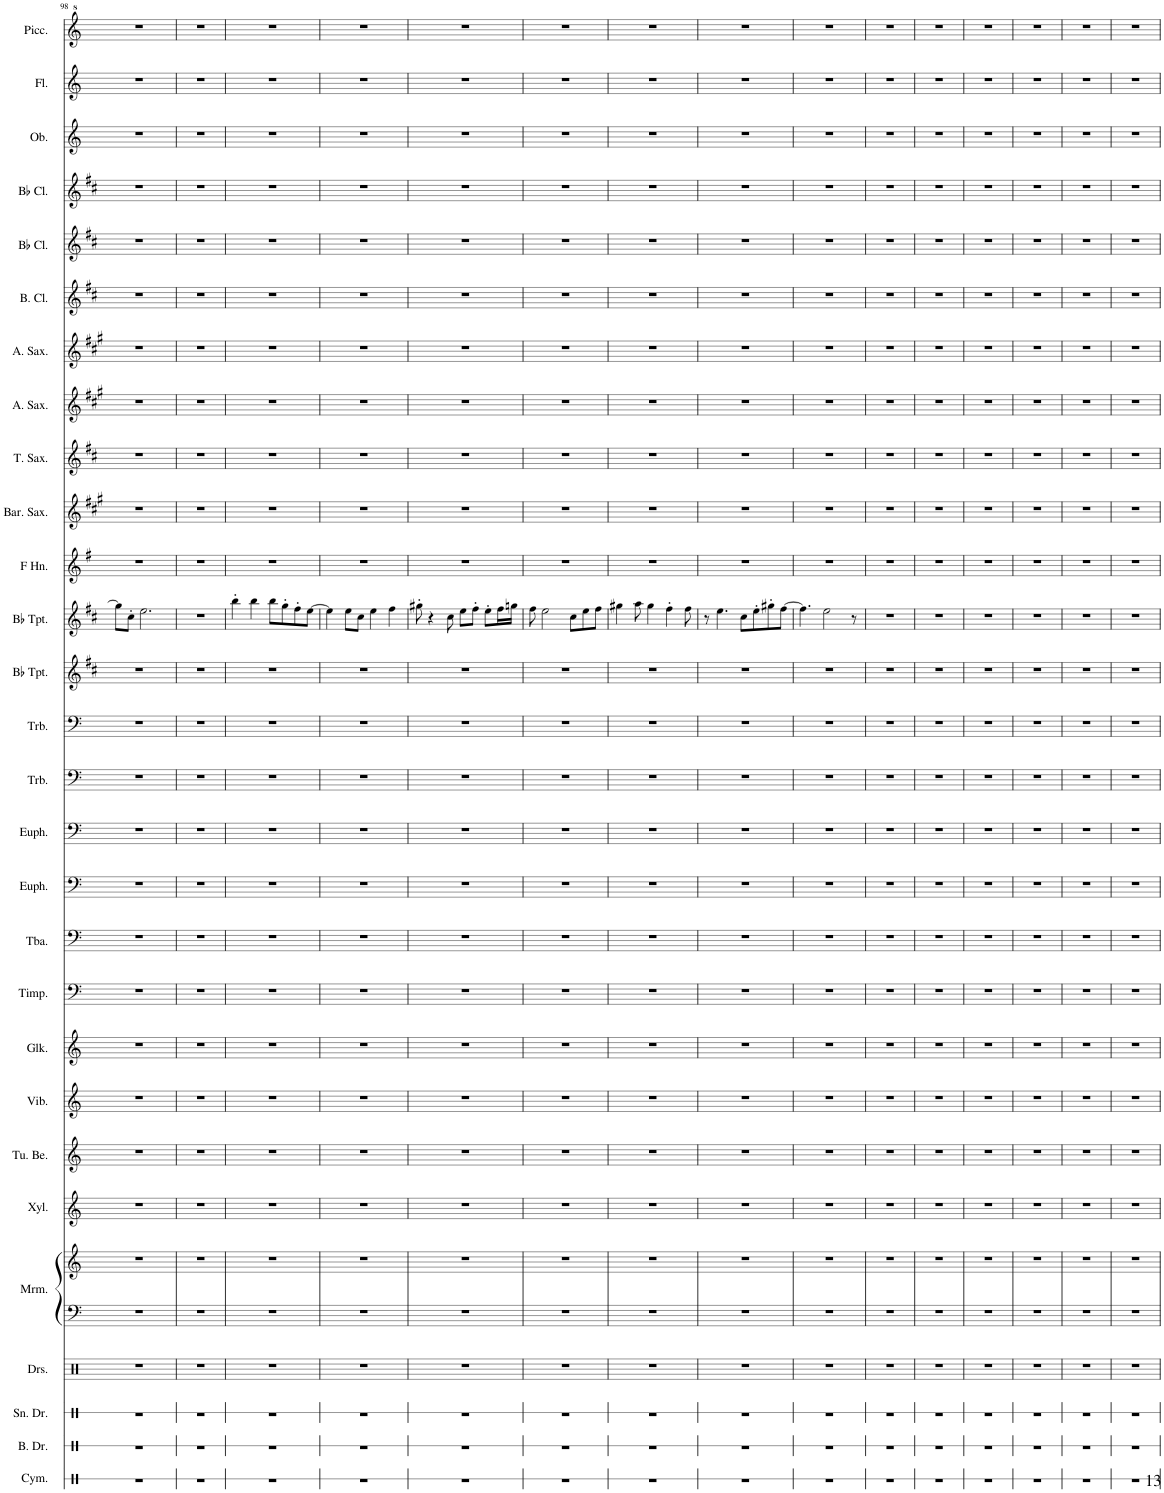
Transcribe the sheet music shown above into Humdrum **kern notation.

**kern	**kern	**kern	**kern	**kern	**kern	**kern	**kern	**kern	**kern	**kern	**kern	**kern	**kern	**kern	**kern	**kern	**kern	**kern	**kern	**kern	**kern	**kern	**kern	**kern	**kern	**kern	**kern	**kern
*part28	*part27	*part26	*part25	*part24	*part24	*part23	*part22	*part21	*part20	*part19	*part18	*part17	*part16	*part15	*part14	*part13	*part12	*part11	*part10	*part9	*part8	*part7	*part6	*part5	*part4	*part3	*part2	*part1
*staff29	*staff28	*staff27	*staff26	*staff25	*staff24	*staff23	*staff22	*staff21	*staff20	*staff19	*staff18	*staff17	*staff16	*staff15	*staff14	*staff13	*staff12	*staff11	*staff10	*staff9	*staff8	*staff7	*staff6	*staff5	*staff4	*staff3	*staff2	*staff1
*I"Cymbal	*I"Bass Drum	*I"Snare Drum	*I"Drumset	*I"Marimba	*	*I"Xylophone	*I"Tubular Bells	*I"Vibraphone	*I"Glockenspiel	*I"Timpani	*I"Tuba	*I"Euphonium	*I"Euphonium	*I"Trombone	*I"Trombone	*I"Bb Trumpet	*I"Bb Trumpet	*I"Horn in F	*I"Baritone Saxophone	*I"Tenor Saxophone	*I"Alto Saxophone	*I"Alto Saxophone	*I"Bass Clarinet	*I"Bb Clarinet	*I"Bb Clarinet	*I"Oboe	*I"Flute	*I"Piccolo
*I'Cym.	*I'B. Dr.	*I'Sn. Dr.	*I'Drs.	*I'Mrm.	*	*I'Xyl.	*I'Tu. Be.	*I'Vib.	*I'Glk.	*I'Timp.	*I'Tba.	*I'Euph.	*I'Euph.	*I'Trb.	*I'Trb.	*I'Bb Tpt.	*I'Bb Tpt.	*	*I'Bar. Sax.	*I'T. Sax.	*I'A. Sax.	*I'A. Sax.	*I'B. Cl.	*I'Bb Cl.	*I'Bb Cl.	*I'Ob.	*I'Fl.	*I'Picc.
!!LO:PB:g=z
*clefX	*clefX	*clefX	*clefX	*clefF4	*clefG2	*clefG2	*clefG2	*clefG2	*clefG2	*clefF4	*clefF4	*clefF4	*clefF4	*clefF4	*clefF4	*clefG2	*clefG2	*clefG2	*clefG2	*clefG2	*clefG2	*clefG2	*clefG2	*clefG2	*clefG2	*clefG2	*clefG2	*clefG^2
*	*	*	*	*	*	*Trd-7c-12	*	*	*Trd-14c-24	*	*	*	*	*	*	*Trd1c2	*Trd1c2	*Trd4c7	*Trd12c21	*Trd8c14	*Trd5c9	*Trd5c9	*Trd8c14	*Trd1c2	*Trd1c2	*	*	*Trd-7c-12
*k[]	*k[]	*k[]	*k[]	*k[]	*k[]	*k[]	*k[]	*k[]	*k[]	*k[]	*k[]	*k[]	*k[]	*k[]	*k[]	*k[f#c#]	*k[f#c#]	*k[f#]	*k[f#c#g#]	*k[f#c#]	*k[f#c#g#]	*k[f#c#g#]	*k[f#c#]	*k[f#c#]	*k[f#c#]	*k[]	*k[]	*k[]
*M4/4	*M4/4	*M4/4	*M4/4	*M4/4	*M4/4	*M4/4	*M4/4	*M4/4	*M4/4	*M4/4	*M4/4	*M4/4	*M4/4	*M4/4	*M4/4	*M4/4	*M4/4	*M4/4	*M4/4	*M4/4	*M4/4	*M4/4	*M4/4	*M4/4	*M4/4	*M4/4	*M4/4	*M4/4
=98	=98	=98	=98	=98	=98	=98	=98	=98	=98	=98	=98	=98	=98	=98	=98	=98	=98	=98	=98	=98	=98	=98	=98	=98	=98	=98	=98	=98
1r	1r	1r	1r	1r	1r	1r	1r	1r	1r	1r	1r	1r	1r	1r	1r	1r	8gg\L]	1r	1r	1r	1r	1r	1r	1r	1r	1r	1r	1r
.	.	.	.	.	.	.	.	.	.	.	.	.	.	.	.	.	8cc#'\J	.	.	.	.	.	.	.	.	.	.	.
.	.	.	.	.	.	.	.	.	.	.	.	.	.	.	.	.	2.ee\	.	.	.	.	.	.	.	.	.	.	.
=99	=99	=99	=99	=99	=99	=99	=99	=99	=99	=99	=99	=99	=99	=99	=99	=99	=99	=99	=99	=99	=99	=99	=99	=99	=99	=99	=99	=99
1r	1r	1r	1r	1r	1r	1r	1r	1r	1r	1r	1r	1r	1r	1r	1r	1r	1r	1r	1r	1r	1r	1r	1r	1r	1r	1r	1r	1r
=100	=100	=100	=100	=100	=100	=100	=100	=100	=100	=100	=100	=100	=100	=100	=100	=100	=100	=100	=100	=100	=100	=100	=100	=100	=100	=100	=100	=100
1r	1r	1r	1r	1r	1r	1r	1r	1r	1r	1r	1r	1r	1r	1r	1r	1r	4bb'\	1r	1r	1r	1r	1r	1r	1r	1r	1r	1r	1r
.	.	.	.	.	.	.	.	.	.	.	.	.	.	.	.	.	4bb\	.	.	.	.	.	.	.	.	.	.	.
.	.	.	.	.	.	.	.	.	.	.	.	.	.	.	.	.	8bb\L	.	.	.	.	.	.	.	.	.	.	.
.	.	.	.	.	.	.	.	.	.	.	.	.	.	.	.	.	8gg'\	.	.	.	.	.	.	.	.	.	.	.
.	.	.	.	.	.	.	.	.	.	.	.	.	.	.	.	.	8ff#'\	.	.	.	.	.	.	.	.	.	.	.
.	.	.	.	.	.	.	.	.	.	.	.	.	.	.	.	.	[8ee\J	.	.	.	.	.	.	.	.	.	.	.
=101	=101	=101	=101	=101	=101	=101	=101	=101	=101	=101	=101	=101	=101	=101	=101	=101	=101	=101	=101	=101	=101	=101	=101	=101	=101	=101	=101	=101
1r	1r	1r	1r	1r	1r	1r	1r	1r	1r	1r	1r	1r	1r	1r	1r	1r	4ee\]	1r	1r	1r	1r	1r	1r	1r	1r	1r	1r	1r
.	.	.	.	.	.	.	.	.	.	.	.	.	.	.	.	.	8ee\L	.	.	.	.	.	.	.	.	.	.	.
.	.	.	.	.	.	.	.	.	.	.	.	.	.	.	.	.	8cc#\J	.	.	.	.	.	.	.	.	.	.	.
.	.	.	.	.	.	.	.	.	.	.	.	.	.	.	.	.	4ee\	.	.	.	.	.	.	.	.	.	.	.
.	.	.	.	.	.	.	.	.	.	.	.	.	.	.	.	.	4ff#\	.	.	.	.	.	.	.	.	.	.	.
=102	=102	=102	=102	=102	=102	=102	=102	=102	=102	=102	=102	=102	=102	=102	=102	=102	=102	=102	=102	=102	=102	=102	=102	=102	=102	=102	=102	=102
1r	1r	1r	1r	1r	1r	1r	1r	1r	1r	1r	1r	1r	1r	1r	1r	1r	8gg#X'\	1r	1r	1r	1r	1r	1r	1r	1r	1r	1r	1r
.	.	.	.	.	.	.	.	.	.	.	.	.	.	.	.	.	4r	.	.	.	.	.	.	.	.	.	.	.
.	.	.	.	.	.	.	.	.	.	.	.	.	.	.	.	.	8cc#\	.	.	.	.	.	.	.	.	.	.	.
.	.	.	.	.	.	.	.	.	.	.	.	.	.	.	.	.	8ee\L	.	.	.	.	.	.	.	.	.	.	.
.	.	.	.	.	.	.	.	.	.	.	.	.	.	.	.	.	8ff#'\J	.	.	.	.	.	.	.	.	.	.	.
.	.	.	.	.	.	.	.	.	.	.	.	.	.	.	.	.	8ee'\L	.	.	.	.	.	.	.	.	.	.	.
.	.	.	.	.	.	.	.	.	.	.	.	.	.	.	.	.	16ff#\L	.	.	.	.	.	.	.	.	.	.	.
.	.	.	.	.	.	.	.	.	.	.	.	.	.	.	.	.	16ggn\JJ	.	.	.	.	.	.	.	.	.	.	.
=103	=103	=103	=103	=103	=103	=103	=103	=103	=103	=103	=103	=103	=103	=103	=103	=103	=103	=103	=103	=103	=103	=103	=103	=103	=103	=103	=103	=103
1r	1r	1r	1r	1r	1r	1r	1r	1r	1r	1r	1r	1r	1r	1r	1r	1r	8ff#\	1r	1r	1r	1r	1r	1r	1r	1r	1r	1r	1r
.	.	.	.	.	.	.	.	.	.	.	.	.	.	.	.	.	2ee\	.	.	.	.	.	.	.	.	.	.	.
.	.	.	.	.	.	.	.	.	.	.	.	.	.	.	.	.	8cc#\L	.	.	.	.	.	.	.	.	.	.	.
.	.	.	.	.	.	.	.	.	.	.	.	.	.	.	.	.	8ee\	.	.	.	.	.	.	.	.	.	.	.
.	.	.	.	.	.	.	.	.	.	.	.	.	.	.	.	.	8ff#\J	.	.	.	.	.	.	.	.	.	.	.
=104	=104	=104	=104	=104	=104	=104	=104	=104	=104	=104	=104	=104	=104	=104	=104	=104	=104	=104	=104	=104	=104	=104	=104	=104	=104	=104	=104	=104
1r	1r	1r	1r	1r	1r	1r	1r	1r	1r	1r	1r	1r	1r	1r	1r	1r	4gg#X\	1r	1r	1r	1r	1r	1r	1r	1r	1r	1r	1r
.	.	.	.	.	.	.	.	.	.	.	.	.	.	.	.	.	8aa\	.	.	.	.	.	.	.	.	.	.	.
.	.	.	.	.	.	.	.	.	.	.	.	.	.	.	.	.	4gg#\	.	.	.	.	.	.	.	.	.	.	.
.	.	.	.	.	.	.	.	.	.	.	.	.	.	.	.	.	4ff#'\	.	.	.	.	.	.	.	.	.	.	.
.	.	.	.	.	.	.	.	.	.	.	.	.	.	.	.	.	8ff#\	.	.	.	.	.	.	.	.	.	.	.
=105	=105	=105	=105	=105	=105	=105	=105	=105	=105	=105	=105	=105	=105	=105	=105	=105	=105	=105	=105	=105	=105	=105	=105	=105	=105	=105	=105	=105
1r	1r	1r	1r	1r	1r	1r	1r	1r	1r	1r	1r	1r	1r	1r	1r	1r	8r	1r	1r	1r	1r	1r	1r	1r	1r	1r	1r	1r
.	.	.	.	.	.	.	.	.	.	.	.	.	.	.	.	.	4.ee\	.	.	.	.	.	.	.	.	.	.	.
.	.	.	.	.	.	.	.	.	.	.	.	.	.	.	.	.	8cc#\L	.	.	.	.	.	.	.	.	.	.	.
.	.	.	.	.	.	.	.	.	.	.	.	.	.	.	.	.	8ee'\	.	.	.	.	.	.	.	.	.	.	.
.	.	.	.	.	.	.	.	.	.	.	.	.	.	.	.	.	8gg#X'\	.	.	.	.	.	.	.	.	.	.	.
.	.	.	.	.	.	.	.	.	.	.	.	.	.	.	.	.	[8ff#\J	.	.	.	.	.	.	.	.	.	.	.
=106	=106	=106	=106	=106	=106	=106	=106	=106	=106	=106	=106	=106	=106	=106	=106	=106	=106	=106	=106	=106	=106	=106	=106	=106	=106	=106	=106	=106
1r	1r	1r	1r	1r	1r	1r	1r	1r	1r	1r	1r	1r	1r	1r	1r	1r	4.ff#\]	1r	1r	1r	1r	1r	1r	1r	1r	1r	1r	1r
.	.	.	.	.	.	.	.	.	.	.	.	.	.	.	.	.	2ee\	.	.	.	.	.	.	.	.	.	.	.
.	.	.	.	.	.	.	.	.	.	.	.	.	.	.	.	.	8r	.	.	.	.	.	.	.	.	.	.	.
=107	=107	=107	=107	=107	=107	=107	=107	=107	=107	=107	=107	=107	=107	=107	=107	=107	=107	=107	=107	=107	=107	=107	=107	=107	=107	=107	=107	=107
1r	1r	1r	1r	1r	1r	1r	1r	1r	1r	1r	1r	1r	1r	1r	1r	1r	1r	1r	1r	1r	1r	1r	1r	1r	1r	1r	1r	1r
=108	=108	=108	=108	=108	=108	=108	=108	=108	=108	=108	=108	=108	=108	=108	=108	=108	=108	=108	=108	=108	=108	=108	=108	=108	=108	=108	=108	=108
1r	1r	1r	1r	1r	1r	1r	1r	1r	1r	1r	1r	1r	1r	1r	1r	1r	1r	1r	1r	1r	1r	1r	1r	1r	1r	1r	1r	1r
=109	=109	=109	=109	=109	=109	=109	=109	=109	=109	=109	=109	=109	=109	=109	=109	=109	=109	=109	=109	=109	=109	=109	=109	=109	=109	=109	=109	=109
1r	1r	1r	1r	1r	1r	1r	1r	1r	1r	1r	1r	1r	1r	1r	1r	1r	1r	1r	1r	1r	1r	1r	1r	1r	1r	1r	1r	1r
=110	=110	=110	=110	=110	=110	=110	=110	=110	=110	=110	=110	=110	=110	=110	=110	=110	=110	=110	=110	=110	=110	=110	=110	=110	=110	=110	=110	=110
1r	1r	1r	1r	1r	1r	1r	1r	1r	1r	1r	1r	1r	1r	1r	1r	1r	1r	1r	1r	1r	1r	1r	1r	1r	1r	1r	1r	1r
=111	=111	=111	=111	=111	=111	=111	=111	=111	=111	=111	=111	=111	=111	=111	=111	=111	=111	=111	=111	=111	=111	=111	=111	=111	=111	=111	=111	=111
1r	1r	1r	1r	1r	1r	1r	1r	1r	1r	1r	1r	1r	1r	1r	1r	1r	1r	1r	1r	1r	1r	1r	1r	1r	1r	1r	1r	1r
=112	=112	=112	=112	=112	=112	=112	=112	=112	=112	=112	=112	=112	=112	=112	=112	=112	=112	=112	=112	=112	=112	=112	=112	=112	=112	=112	=112	=112
1r	1r	1r	1r	1r	1r	1r	1r	1r	1r	1r	1r	1r	1r	1r	1r	1r	1r	1r	1r	1r	1r	1r	1r	1r	1r	1r	1r	1r
=	=	=	=	=	=	=	=	=	=	=	=	=	=	=	=	=	=	=	=	=	=	=	=	=	=	=	=	=
*-	*-	*-	*-	*-	*-	*-	*-	*-	*-	*-	*-	*-	*-	*-	*-	*-	*-	*-	*-	*-	*-	*-	*-	*-	*-	*-	*-	*-
